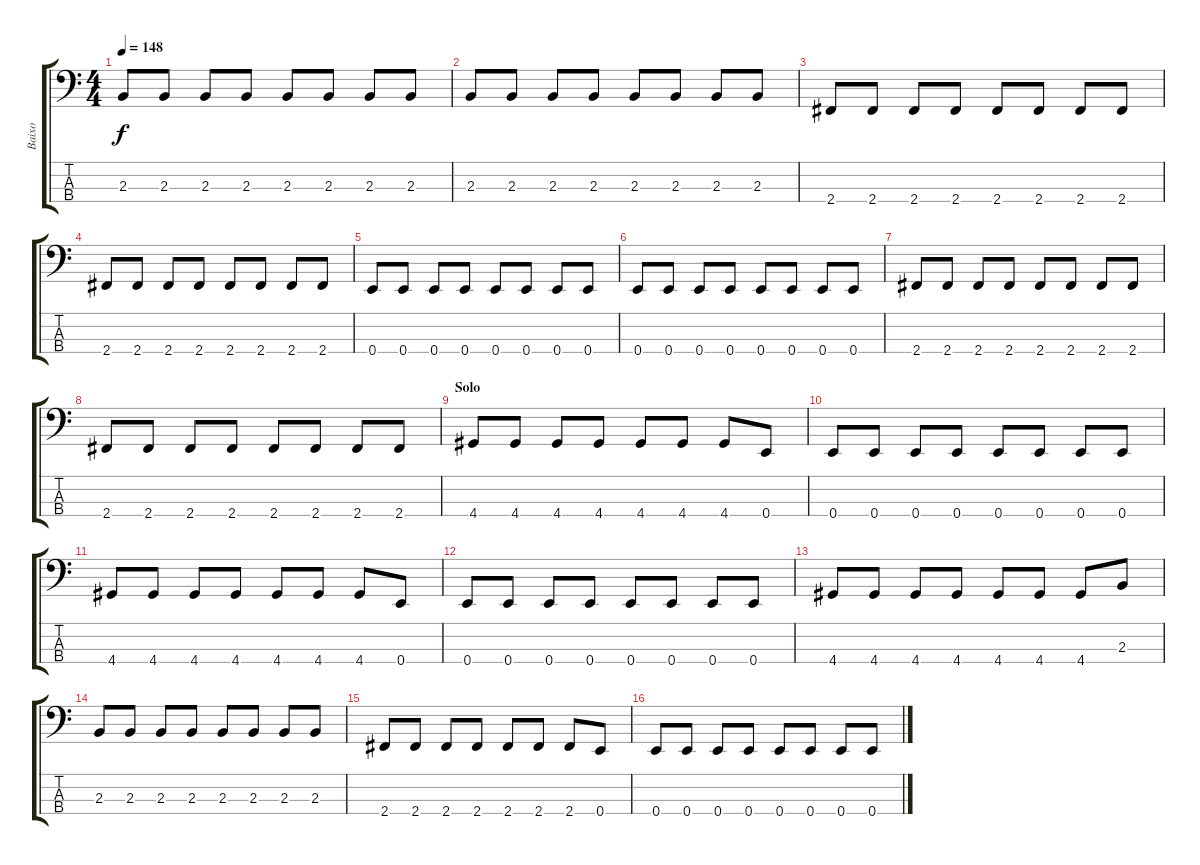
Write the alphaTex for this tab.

\track ("Baixo" "Baixo") {instrument electricbassfinger}
\staff {score tabs}
\tuning (G2 D2 A1 E1) {hide}
\ts (4 4)
\tempo 148
\clef f4
\ks c
2.3.8{dy f} 2.3.8 2.3.8 2.3.8 2.3.8 2.3.8 2.3.8 2.3.8 |
2.3.8 2.3.8 2.3.8 2.3.8 2.3.8 2.3.8 2.3.8 2.3.8 |
2.4.8 2.4.8 2.4.8 2.4.8 2.4.8 2.4.8 2.4.8 2.4.8 |
2.4.8 2.4.8 2.4.8 2.4.8 2.4.8 2.4.8 2.4.8 2.4.8 |
0.4.8 0.4.8 0.4.8 0.4.8 0.4.8 0.4.8 0.4.8 0.4.8 |
0.4.8 0.4.8 0.4.8 0.4.8 0.4.8 0.4.8 0.4.8 0.4.8 |
2.4.8 2.4.8 2.4.8 2.4.8 2.4.8 2.4.8 2.4.8 2.4.8 |
2.4.8 2.4.8 2.4.8 2.4.8 2.4.8 2.4.8 2.4.8 2.4.8 |
\section ("" "Solo")
4.4.8 4.4.8 4.4.8 4.4.8 4.4.8 4.4.8 4.4.8 0.4.8 |
0.4.8 0.4.8 0.4.8 0.4.8 0.4.8 0.4.8 0.4.8 0.4.8 |
4.4.8 4.4.8 4.4.8 4.4.8 4.4.8 4.4.8 4.4.8 0.4.8 |
0.4.8 0.4.8 0.4.8 0.4.8 0.4.8 0.4.8 0.4.8 0.4.8 |
4.4.8 4.4.8 4.4.8 4.4.8 4.4.8 4.4.8 4.4.8 2.3.8 |
2.3.8 2.3.8 2.3.8 2.3.8 2.3.8 2.3.8 2.3.8 2.3.8 |
2.4.8 2.4.8 2.4.8 2.4.8 2.4.8 2.4.8 2.4.8 0.4.8 |
0.4.8 0.4.8 0.4.8 0.4.8 0.4.8 0.4.8 0.4.8 0.4.8
